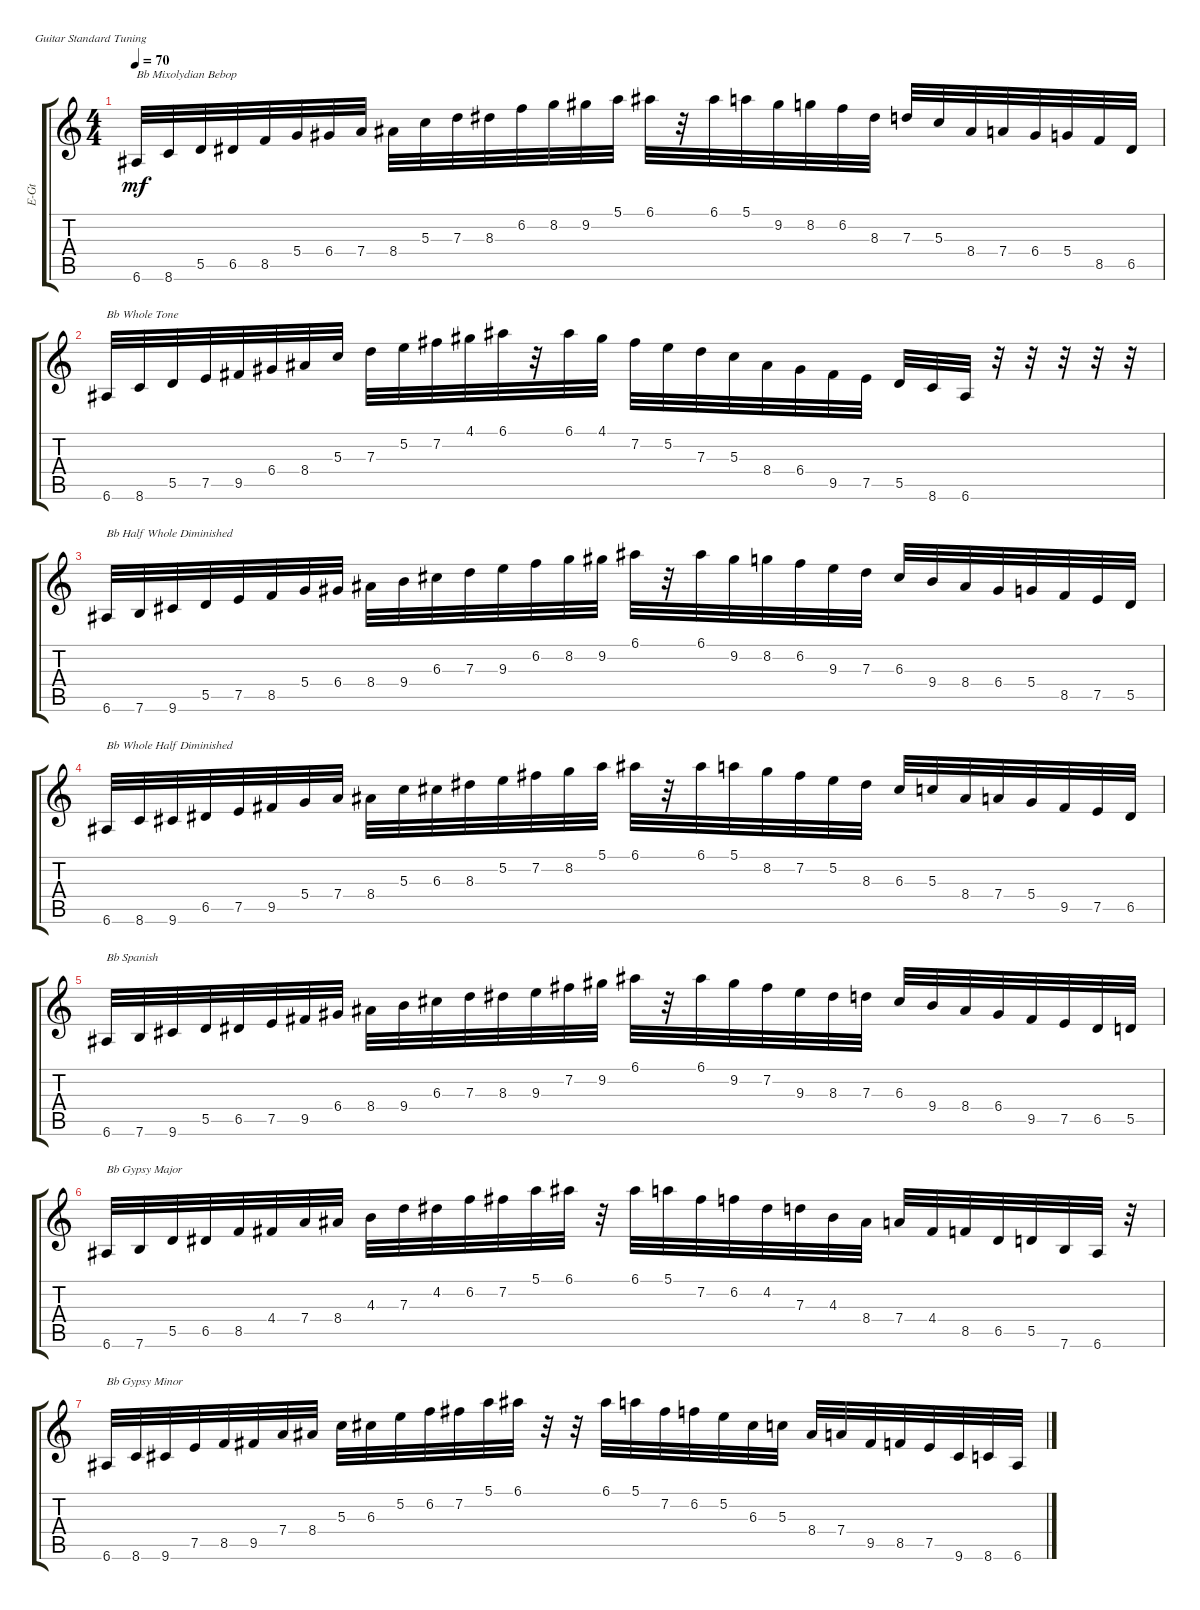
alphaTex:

\defaultSystemsLayout 4
\bracketExtendMode groupsimilarinstruments
\otherSystemsTrackNameOrientation horizontal
\track ("Electric Guitar" "E-Gt") {instrument overdrivenguitar}
\staff {score tabs}
\tuning (E4 B3 G3 D3 A2 E2)
\ts (4 4)
\tempo 70
\clef g2
\ks c
6.6{acc #}.32{txt "Bb Mixolydian Bebop" dy mf beam Up} 8.6.32{beam Up} 5.5.32{beam Up} 6.5{acc #}.32{beam Up} 8.5.32{beam Up} 5.4.32{beam Up} 6.4{acc #}.32{beam Up} 7.4.32{beam Up} 8.4{acc #}.32{beam Down} 5.3.32{beam Down} 7.3.32{beam Down} 8.3{acc #}.32{beam Down} 6.2.32{beam Down} 8.2.32{beam Down} 9.2{acc #}.32{beam Down} 5.1.32{beam Down} 6.1{acc #}.32{beam Down} r.32{beam Down} 6.1{acc #}.32{beam Down} 5.1.32{beam Down} 9.2{acc #}.32{beam Down} 8.2.32{beam Down} 6.2.32{beam Down} 8.3{acc #}.32{beam Down} 7.3.32{beam Up} 5.3.32{beam Up} 8.4{acc #}.32{beam Up} 7.4.32{beam Up} 6.4{acc #}.32{beam Up} 5.4.32{beam Up} 8.5.32{beam Up} 6.5{acc #}.32{beam Up} |
6.6{acc #}.32{txt "Bb Whole Tone" beam Up} 8.6.32{beam Up} 5.5.32{beam Up} 7.5.32{beam Up} 9.5{acc #}.32{beam Up} 6.4{acc #}.32{beam Up} 8.4{acc #}.32{beam Up} 5.3.32{beam Up} 7.3.32{beam Down} 5.2.32{beam Down} 7.2{acc #}.32{beam Down} 4.1{acc #}.32{beam Down} 6.1{acc #}.32{beam Down} r.32{beam Down} 6.1{acc #}.32{beam Down} 4.1{acc #}.32{beam Down} 7.2{acc #}.32{beam Down} 5.2.32{beam Down} 7.3.32{beam Down} 5.3.32{beam Down} 8.4{acc #}.32{beam Down} 6.4{acc #}.32{beam Down} 9.5{acc #}.32{beam Down} 7.5.32{beam Down} 5.5.32{beam Up} 8.6.32{beam Up} 6.6{acc #}.32{beam Up} r.32{beam Down} r.32{beam Down} r.32{beam Down} r.32{beam Down} r.32{beam Down} |
6.6{acc #}.32{txt "Bb Half Whole Diminished" beam Up} 7.6.32{beam Up} 9.6{acc #}.32{beam Up} 5.5.32{beam Up} 7.5.32{beam Up} 8.5.32{beam Up} 5.4.32{beam Up} 6.4{acc #}.32{beam Up} 8.4{acc #}.32{beam Down} 9.4.32{beam Down} 6.3{acc #}.32{beam Down} 7.3.32{beam Down} 9.3.32{beam Down} 6.2.32{beam Down} 8.2.32{beam Down} 9.2{acc #}.32{beam Down} 6.1{acc #}.32{beam Down} r.32{beam Down} 6.1{acc #}.32{beam Down} 9.2{acc #}.32{beam Down} 8.2.32{beam Down} 6.2.32{beam Down} 9.3.32{beam Down} 7.3.32{beam Down} 6.3{acc #}.32{beam Up} 9.4.32{beam Up} 8.4{acc #}.32{beam Up} 6.4{acc #}.32{beam Up} 5.4.32{beam Up} 8.5.32{beam Up} 7.5.32{beam Up} 5.5.32{beam Up} |
6.6{acc #}.32{txt "Bb Whole Half Diminished" beam Up} 8.6.32{beam Up} 9.6{acc #}.32{beam Up} 6.5{acc #}.32{beam Up} 7.5.32{beam Up} 9.5{acc #}.32{beam Up} 5.4.32{beam Up} 7.4.32{beam Up} 8.4{acc #}.32{beam Down} 5.3.32{beam Down} 6.3{acc #}.32{beam Down} 8.3{acc #}.32{beam Down} 5.2.32{beam Down} 7.2{acc #}.32{beam Down} 8.2.32{beam Down} 5.1.32{beam Down} 6.1{acc #}.32{beam Down} r.32{beam Down} 6.1{acc #}.32{beam Down} 5.1.32{beam Down} 8.2.32{beam Down} 7.2{acc #}.32{beam Down} 5.2.32{beam Down} 8.3{acc #}.32{beam Down} 6.3{acc #}.32{beam Up} 5.3.32{beam Up} 8.4{acc #}.32{beam Up} 7.4.32{beam Up} 5.4.32{beam Up} 9.5{acc #}.32{beam Up} 7.5.32{beam Up} 6.5{acc #}.32{beam Up} |
6.6{acc #}.32{txt "Bb Spanish" beam Up} 7.6.32{beam Up} 9.6{acc #}.32{beam Up} 5.5.32{beam Up} 6.5{acc #}.32{beam Up} 7.5.32{beam Up} 9.5{acc #}.32{beam Up} 6.4{acc #}.32{beam Up} 8.4{acc #}.32{beam Down} 9.4.32{beam Down} 6.3{acc #}.32{beam Down} 7.3.32{beam Down} 8.3{acc #}.32{beam Down} 9.3.32{beam Down} 7.2{acc #}.32{beam Down} 9.2{acc #}.32{beam Down} 6.1{acc #}.32{beam Down} r.32{beam Down} 6.1{acc #}.32{beam Down} 9.2{acc #}.32{beam Down} 7.2{acc #}.32{beam Down} 9.3.32{beam Down} 8.3{acc #}.32{beam Down} 7.3.32{beam Down} 6.3{acc #}.32{beam Up} 9.4.32{beam Up} 8.4{acc #}.32{beam Up} 6.4{acc #}.32{beam Up} 9.5{acc #}.32{beam Up} 7.5.32{beam Up} 6.5{acc #}.32{beam Up} 5.5.32{beam Up} |
6.6{acc #}.32{txt "Bb Gypsy Major" beam Up} 7.6.32{beam Up} 5.5.32{beam Up} 6.5{acc #}.32{beam Up} 8.5.32{beam Up} 4.4{acc #}.32{beam Up} 7.4.32{beam Up} 8.4{acc #}.32{beam Up} 4.3.32{beam Down} 7.3.32{beam Down} 4.2{acc #}.32{beam Down} 6.2.32{beam Down} 7.2{acc #}.32{beam Down} 5.1.32{beam Down} 6.1{acc #}.32{beam Down} r.32{beam Down} 6.1{acc #}.32{beam Down} 5.1.32{beam Down} 7.2{acc #}.32{beam Down} 6.2.32{beam Down} 4.2{acc #}.32{beam Down} 7.3.32{beam Down} 4.3.32{beam Down} 8.4{acc #}.32{beam Down} 7.4.32{beam Up} 4.4{acc #}.32{beam Up} 8.5.32{beam Up} 6.5{acc #}.32{beam Up} 5.5.32{beam Up} 7.6.32{beam Up} 6.6{acc #}.32{beam Up} r.32{beam Down} |
6.6{acc #}.32{txt "Bb Gypsy Minor" beam Up} 8.6.32{beam Up} 9.6{acc #}.32{beam Up} 7.5.32{beam Up} 8.5.32{beam Up} 9.5{acc #}.32{beam Up} 7.4.32{beam Up} 8.4{acc #}.32{beam Up} 5.3.32{beam Down} 6.3{acc #}.32{beam Down} 5.2.32{beam Down} 6.2.32{beam Down} 7.2{acc #}.32{beam Down} 5.1.32{beam Down} 6.1{acc #}.32{beam Down} r.32{beam Down} r.32{beam Down} 6.1{acc #}.32{beam Down} 5.1.32{beam Down} 7.2{acc #}.32{beam Down} 6.2.32{beam Down} 5.2.32{beam Down} 6.3{acc #}.32{beam Down} 5.3.32{beam Down} 8.4{acc #}.32{beam Up} 7.4.32{beam Up} 9.5{acc #}.32{beam Up} 8.5.32{beam Up} 7.5.32{beam Up} 9.6{acc #}.32{beam Up} 8.6.32{beam Up} 6.6{acc #}.32{beam Up}
